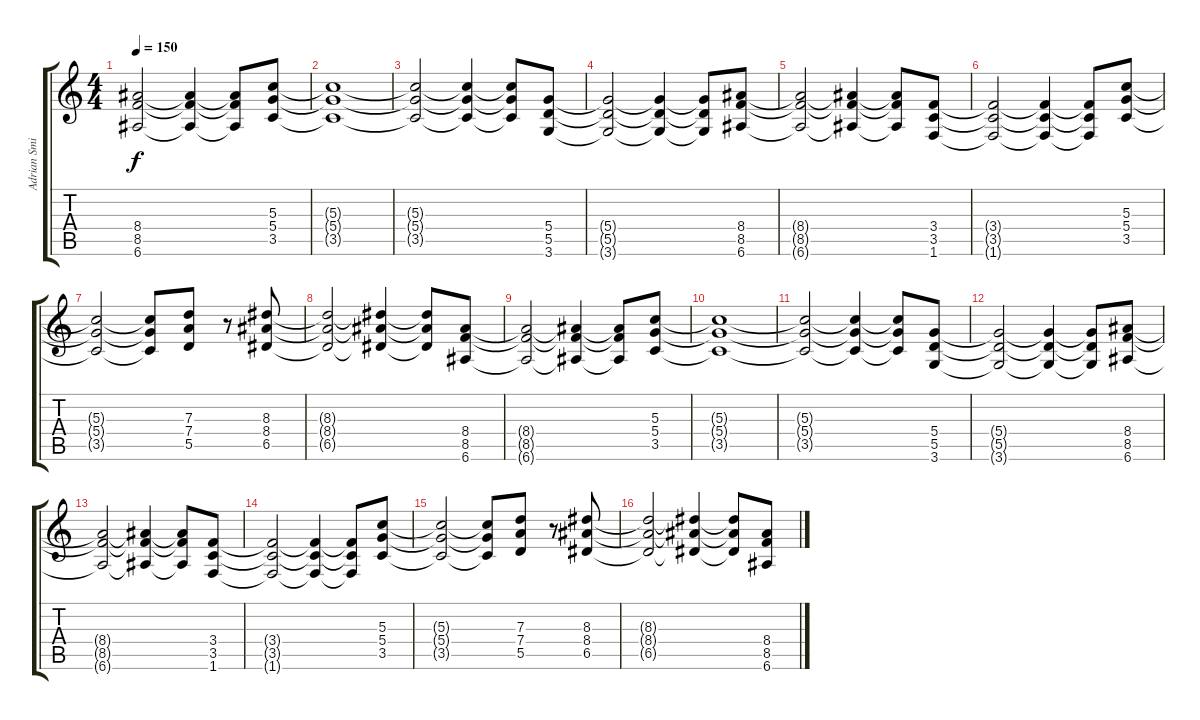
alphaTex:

\track ("Adrian Smith" "Adrian Smi") {instrument distortionguitar}
\staff {score tabs}
\tuning (E4 B3 G3 D3 A2 E2) {hide}
\ts (4 4)
\tempo 150
\clef g2
\ks c
(8.4{t} 8.5{t} 6.6{t}).2{dy f} (8.4{t} 8.5{t} 6.6{t}).4 (8.4{t} 8.5{t} 6.6{t}).8 (5.3 5.4 3.5).8 |
(5.3{t} 5.4{t} 3.5{t}).1 |
(5.3{t} 5.4{t} 3.5{t}).2 (5.3{t} 5.4{t} 3.5{t}).4 (5.3{t} 5.4{t} 3.5{t}).8 (5.4 5.5 3.6).8 |
(5.4{t} 5.5{t} 3.6{t}).2 (5.4{t} 5.5{t} 3.6{t}).4 (5.4{t} 5.5{t} 3.6{t}).8 (8.4 8.5 6.6).8 |
(8.4{t} 8.5{t} 6.6{t}).2 (8.4{t} 8.5{t} 6.6{t}).4 (8.4{t} 8.5{t} 6.6{t}).8 (3.4 3.5 1.6).8 |
(3.4{t} 3.5{t} 1.6{t}).2 (3.4{t} 3.5{t} 1.6{t}).4 (3.4{t} 3.5{t} 1.6{t}).8 (5.3 5.4 3.5).8 |
(5.3{t} 5.4{t} 3.5{t}).2 (5.3{t} 5.4{t} 3.5{t}).8 (7.3 7.4 5.5).8 r.8 (8.3 8.4 6.5).8 |
(8.3{t} 8.4{t} 6.5{t}).2 (8.3{t} 8.4{t} 6.5{t}).4 (8.3{t} 8.4{t} 6.5{t}).8 (8.4 8.5 6.6).8 |
(8.4{t} 8.5{t} 6.6{t}).2 (8.4{t} 8.5{t} 6.6{t}).4 (8.4{t} 8.5{t} 6.6{t}).8 (5.3 5.4 3.5).8 |
(5.3{t} 5.4{t} 3.5{t}).1 |
(5.3{t} 5.4{t} 3.5{t}).2 (5.3{t} 5.4{t} 3.5{t}).4 (5.3{t} 5.4{t} 3.5{t}).8 (5.4 5.5 3.6).8 |
(5.4{t} 5.5{t} 3.6{t}).2 (5.4{t} 5.5{t} 3.6{t}).4 (5.4{t} 5.5{t} 3.6{t}).8 (8.4 8.5 6.6).8 |
(8.4{t} 8.5{t} 6.6{t}).2 (8.4{t} 8.5{t} 6.6{t}).4 (8.4{t} 8.5{t} 6.6{t}).8 (3.4 3.5 1.6).8 |
(3.4{t} 3.5{t} 1.6{t}).2 (3.4{t} 3.5{t} 1.6{t}).4 (3.4{t} 3.5{t} 1.6{t}).8 (5.3 5.4 3.5).8 |
(5.3{t} 5.4{t} 3.5{t}).2 (5.3{t} 5.4{t} 3.5{t}).8 (7.3 7.4 5.5).8 r.8 (8.3 8.4 6.5).8 |
(8.3{t} 8.4{t} 6.5{t}).2 (8.3{t} 8.4{t} 6.5{t}).4 (8.3{t} 8.4{t} 6.5{t}).8 (8.4 8.5 6.6).8
